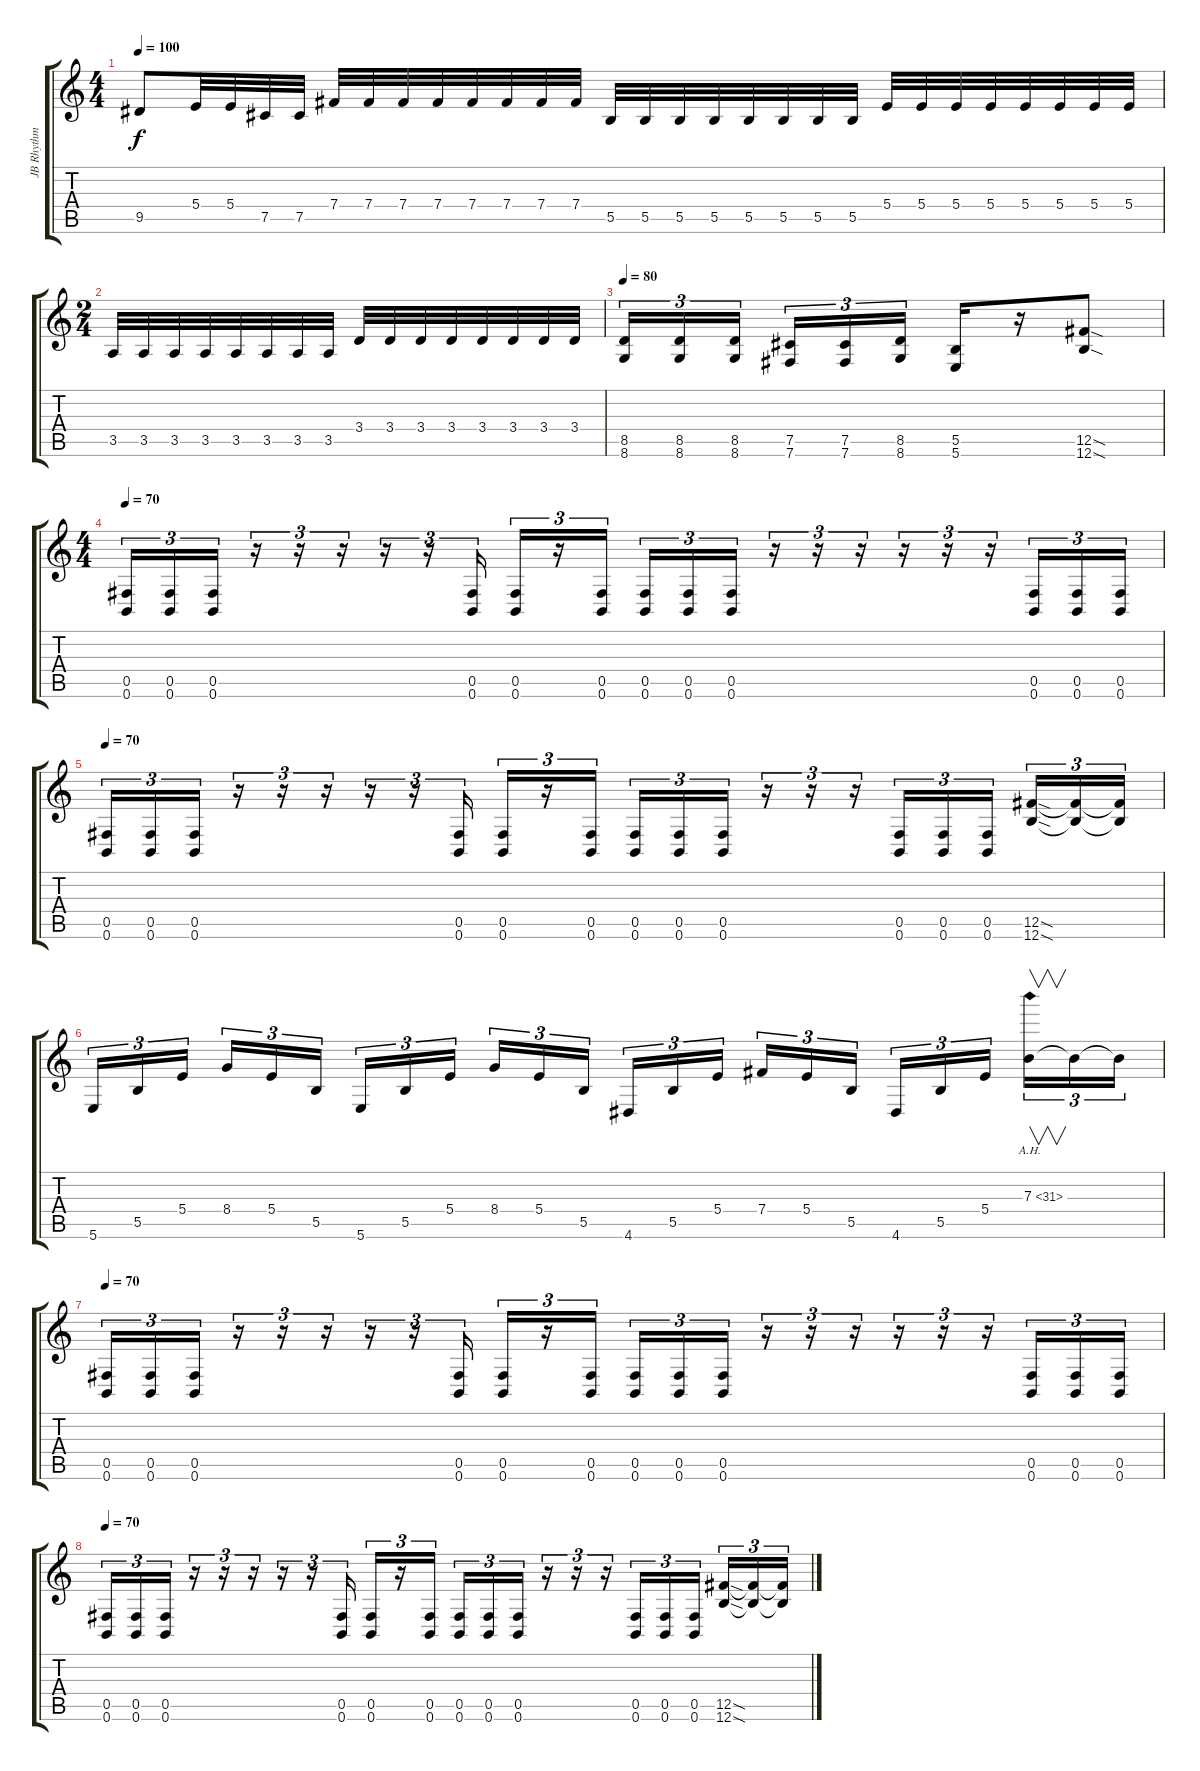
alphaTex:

\track ("JB Rhythm" "JB Rhythm") {instrument distortionguitar bank 255}
\staff {score tabs}
\tuning (Db4 Ab3 E3 B2 Gb2 B1) {hide}
\ts (4 4)
\tempo 100
\clef g2
\ks c
9.5.8{dy f} 5.4.32 5.4.32 7.5.32 7.5.32 7.4.32 7.4.32 7.4.32 7.4.32 7.4.32 7.4.32 7.4.32 7.4.32 5.5.32 5.5.32 5.5.32 5.5.32 5.5.32 5.5.32 5.5.32 5.5.32 5.4.32 5.4.32 5.4.32 5.4.32 5.4.32 5.4.32 5.4.32 5.4.32 |
\ts (2 4)
3.5.32 3.5.32 3.5.32 3.5.32 3.5.32 3.5.32 3.5.32 3.5.32 3.4.32 3.4.32 3.4.32 3.4.32 3.4.32 3.4.32 3.4.32 3.4.32 |
\tempo 80
(8.5 8.6).16{tu (3 2)} (8.5 8.6).16{tu (3 2)} (8.5 8.6).16{tu (3 2) beam splitsecondary} (7.5 7.6).16{tu (3 2)} (7.5 7.6).16{tu (3 2)} (8.5 8.6).16{tu (3 2)} (5.5 5.6).16 r.16 (12.5{sod} 12.6{sod}).8 |
\ts (4 4)
\tempo 70
(0.5 0.6).16{tu (3 2)} (0.5 0.6).16{tu (3 2)} (0.5 0.6).16{tu (3 2)} r.16{tu (3 2)} r.16{tu (3 2)} r.16{tu (3 2)} r.16{tu (3 2)} r.16{tu (3 2)} (0.5 0.6).16{tu (3 2)} (0.5 0.6).16{tu (3 2)} r.16{tu (3 2)} (0.5 0.6).16{tu (3 2)} (0.5 0.6).16{tu (3 2)} (0.5 0.6).16{tu (3 2)} (0.5 0.6).16{tu (3 2)} r.16{tu (3 2)} r.16{tu (3 2)} r.16{tu (3 2)} r.16{tu (3 2)} r.16{tu (3 2)} r.16{tu (3 2)} (0.5 0.6).16{tu (3 2)} (0.5 0.6).16{tu (3 2)} (0.5 0.6).16{tu (3 2)} |
\tempo 70
(0.5 0.6).16{tu (3 2)} (0.5 0.6).16{tu (3 2)} (0.5 0.6).16{tu (3 2)} r.16{tu (3 2)} r.16{tu (3 2)} r.16{tu (3 2)} r.16{tu (3 2)} r.16{tu (3 2)} (0.5 0.6).16{tu (3 2)} (0.5 0.6).16{tu (3 2)} r.16{tu (3 2)} (0.5 0.6).16{tu (3 2)} (0.5 0.6).16{tu (3 2)} (0.5 0.6).16{tu (3 2)} (0.5 0.6).16{tu (3 2)} r.16{tu (3 2)} r.16{tu (3 2)} r.16{tu (3 2)} (0.5 0.6).16{tu (3 2)} (0.5 0.6).16{tu (3 2)} (0.5 0.6).16{tu (3 2) beam splitsecondary} (12.5{sod} 12.6{sod}).16{tu (3 2)} (12.5{t} 12.6{t}).16{tu (3 2)} (12.5{t} 12.6{t}).16{tu (3 2)} |
5.6.16{tu (3 2)} 5.5.16{tu (3 2)} 5.4.16{tu (3 2) beam splitsecondary} 8.4.16{tu (3 2)} 5.4.16{tu (3 2)} 5.5.16{tu (3 2)} 5.6.16{tu (3 2)} 5.5.16{tu (3 2)} 5.4.16{tu (3 2) beam splitsecondary} 8.4.16{tu (3 2)} 5.4.16{tu (3 2)} 5.5.16{tu (3 2)} 4.6.16{tu (3 2)} 5.5.16{tu (3 2)} 5.4.16{tu (3 2) beam splitsecondary} 7.4.16{tu (3 2)} 5.4.16{tu (3 2)} 5.5.16{tu (3 2)} 4.6.16{tu (3 2)} 5.5.16{tu (3 2)} 5.4.16{tu (3 2) beam splitsecondary} 7.3{ah 24}.16{v tu (3 2)} 7.3{t}.16{tu (3 2)} 7.3{t}.16{tu (3 2)} |
\tempo 70
(0.5 0.6).16{tu (3 2)} (0.5 0.6).16{tu (3 2)} (0.5 0.6).16{tu (3 2)} r.16{tu (3 2)} r.16{tu (3 2)} r.16{tu (3 2)} r.16{tu (3 2)} r.16{tu (3 2)} (0.5 0.6).16{tu (3 2)} (0.5 0.6).16{tu (3 2)} r.16{tu (3 2)} (0.5 0.6).16{tu (3 2)} (0.5 0.6).16{tu (3 2)} (0.5 0.6).16{tu (3 2)} (0.5 0.6).16{tu (3 2)} r.16{tu (3 2)} r.16{tu (3 2)} r.16{tu (3 2)} r.16{tu (3 2)} r.16{tu (3 2)} r.16{tu (3 2)} (0.5 0.6).16{tu (3 2)} (0.5 0.6).16{tu (3 2)} (0.5 0.6).16{tu (3 2)} |
\tempo 70
(0.5 0.6).16{tu (3 2)} (0.5 0.6).16{tu (3 2)} (0.5 0.6).16{tu (3 2)} r.16{tu (3 2)} r.16{tu (3 2)} r.16{tu (3 2)} r.16{tu (3 2)} r.16{tu (3 2)} (0.5 0.6).16{tu (3 2)} (0.5 0.6).16{tu (3 2)} r.16{tu (3 2)} (0.5 0.6).16{tu (3 2)} (0.5 0.6).16{tu (3 2)} (0.5 0.6).16{tu (3 2)} (0.5 0.6).16{tu (3 2)} r.16{tu (3 2)} r.16{tu (3 2)} r.16{tu (3 2)} (0.5 0.6).16{tu (3 2)} (0.5 0.6).16{tu (3 2)} (0.5 0.6).16{tu (3 2) beam splitsecondary} (12.5{sod} 12.6{sod}).16{tu (3 2)} (12.5{t} 12.6{t}).16{tu (3 2)} (12.5{t} 12.6{t}).16{tu (3 2)}
